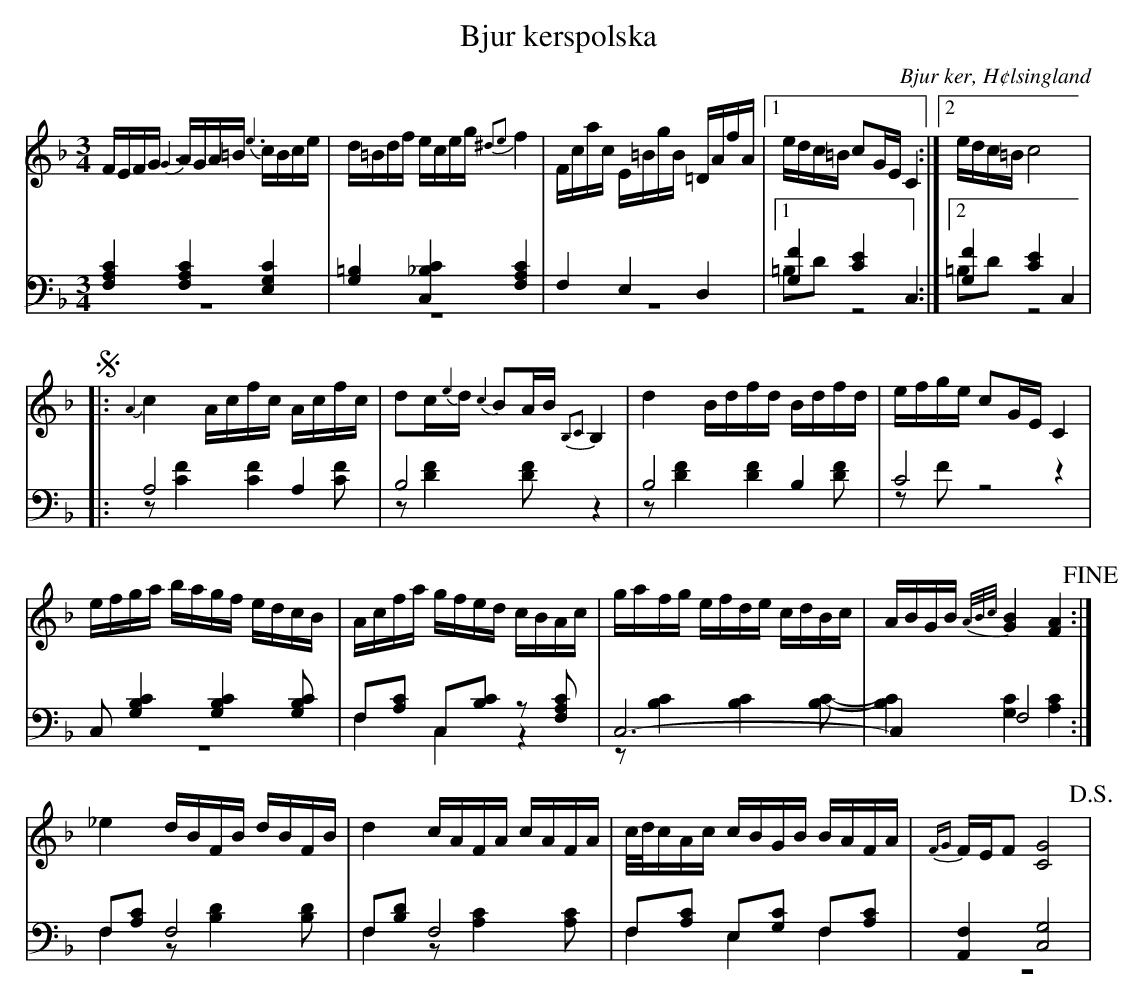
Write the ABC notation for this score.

X:1
T: Bjur kerspolska
O: Bjur ker, H¢lsingland
M: 3/4
L: 1/16
K: F
V:1
V:2
V:3 merge
V:1
FEFG {G3}AGA=B {e3}cBce|d=Bdf eceg {^d2e2}f4|Fcac E=BgB =DAfA|1 edc=B c2GE C4:|2 edc=B c8 |
!segno! |:{A2}c4 Acfc Acfc|d2c{e2}d {c2}B2AB {B,2C2}B,4|d4 Bdfd Bdfd|efge c2GE C4|
efga bagf edcB|Acfa gfed cBAc|gafg efde cdBc|ABGB {A/B/c/}[G4B4] [F4A4] !fine!:|
_e4 dBFB dBFB|d4 cAFA cAFA|c/d/cAc cBGB BAFA|{FG}FEF2 [C8G8] !D.S.!|
V:2 clef=bass
[F,4A,4C4] [F,4A,4C4] [E,4G,4C4]|[G,4=B,4] [C,4_B,4C4] [F,4A,4C4]|F,4 E,4 D,4|1 [G,4F4] [C4E4] C,4:|2 [G,4F4] [C4E4] C,4 |
|:A,8 A,4|B,8 z4|B,8  B,4|C8 z4|
C,2 [G,4B,4C4] [G,4B,4C4] [G,2B,2C2]|F,2[A,2C2] C,2[B,2C2] z2 [F,2A,2C2]|C,12-|C,4 F,8:|
F,2[A,2C2] F,8|F,2[B,2D2] F,8|F,2[A,2C2] E,2[G,2C2] F,2[A,2C2]|[A,,4F,4] [C,8G,8] |
V:3 clef=bass
z12|z12|z12|1 =B,2D2 z8:|2 =B,2D2 z8|
|:z2 [C4F4] [C4F4] [C2F2]|z2 [D4F4] [D2F2] z4|z2 [D4F4] [D4F4] [D2F2]|z2 F2 z8|
z12|F,4 C,4 z4|z2 [B,4C4] [B,4C4] [B,2C2]-|[B,4C4] [G,4C4] [A,4C4]:|
F,4 z2 [B,4D4] [B,2D2]|F,4 z2 [A,4C4] [A,2C2]|F,4 E,4 F,4|z12|
